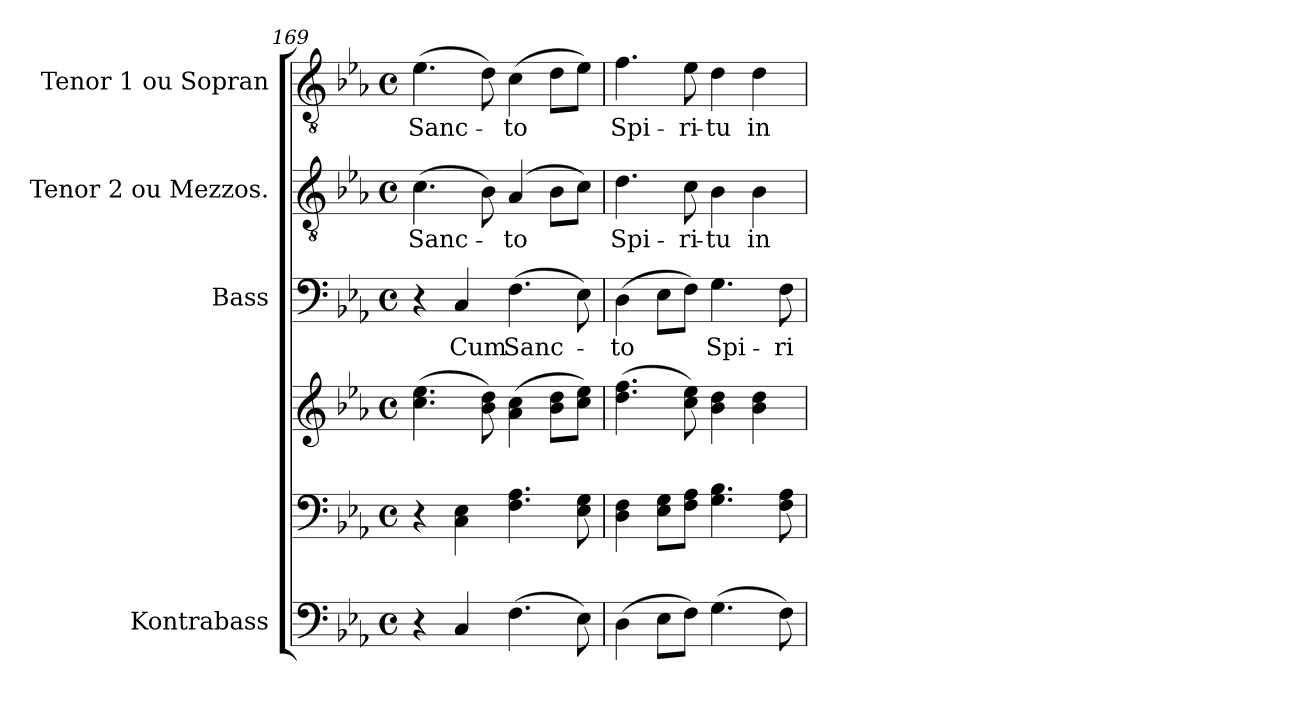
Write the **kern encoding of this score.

**kern	**kern	**kern	**kern	**text	**kern	**text	**kern	**text
*part5	*part4	*part4	*part3	*part3	*part2	*part2	*part1	*part1
*staff6	*staff5	*staff4	*staff3	*staff3	*staff2	*staff2	*staff1	*staff1
*I"Kontrabass	*	*	*I"Bass	*	*I"Tenor 2 ou Mezzos.	*	*I"Tenor 1 ou Sopran	*
*I'Kb.	*	*	*	*	*	*	*	*
*clefF4	*clefF4	*clefG2	*clefF4	*	*clefGv2	*	*clefGv2	*
*ITrd7c12	*	*	*	*	*	*	*	*
*k[b-e-a-]	*k[b-e-a-]	*k[b-e-a-]	*k[b-e-a-]	*	*k[b-e-a-]	*	*k[b-e-a-]	*
*E-:	*E-:	*E-:	*E-:	*	*E-:	*	*E-:	*
*M4/4	*M4/4	*M4/4	*M4/4	*	*M4/4	*	*M4/4	*
*met(c)	*met(c)	*met(c)	*met(c)	*	*met(c)	*	*met(c)	*
=169	=169	=169	=169	=169	=169	=169	=169	=169
!	!	!	!	!	!	!LO:LY:b	!	!LO:LY:b
4r	4r	(>4.cc\ 4.ee-\	4r	.	(>4.c\	Sanc-	(>4.e-\	Sanc-
!	!	!	!	!LO:LY:b	!	!	!	!
4CC/	4C\ 4E-\	.	4C/	Cum	.	.	.	.
.	.	8b-\ 8dd\)	.	.	8B-\)	.	8d\)	.
!	!	!	!	!LO:LY:b	!	!LO:LY:b	!	!LO:LY:b
(>4.FF\	4.F\ 4.A-\	(>4a-\ 4cc\	(>4.F\	Sanc-	(4A-/	-to	(>4c\	-to
.	.	8b-\ 8dd\L	.	.	8B-\L	.	8d\L	.
8EE-\)	8E-\ 8G\	8cc\ 8ee-\J)	8E-\)	.	8c\J)	.	8e-\J)	.
!!LO:LB:g=z
=170	=170	=170	=170	=170	=170	=170	=170	=170
!	!	!	!	!LO:LY:b	!	!LO:LY:b	!	!LO:LY:b
(>4DD\	4D\ 4F\	(>4.dd\ 4.ff\	(>4D\	-to	4.d\	Spi-	4.f\	Spi-
8EE-\L	8E-\ 8G\L	.	8E-\L	.	.	.	.	.
!	!	!	!	!	!	!LO:LY:b	!	!LO:LY:b
8FF\J)	8F\ 8A-\J	8cc\ 8ee-\)	8F\J)	.	8c\	-ri-	8e-\	-ri-
!	!	!	!	!LO:LY:b	!	!LO:LY:b	!	!LO:LY:b
(>4.GG\	4.G\ 4.B-\	4b-\ 4dd\	4.G\	Spi-	4B-\	-tu	4d\	-tu
!	!	!	!	!	!	!LO:LY:b	!	!LO:LY:b
.	.	4b-\ 4dd\	.	.	4B-\	in	4d\	in
!	!	!	!	!LO:LY:b	!	!	!	!
8FF\)	8F\ 8A-\	.	8F\	-ri-	.	.	.	.
=	=	=	=	=	=	=	=	=
*-	*-	*-	*-	*-	*-	*-	*-	*-
